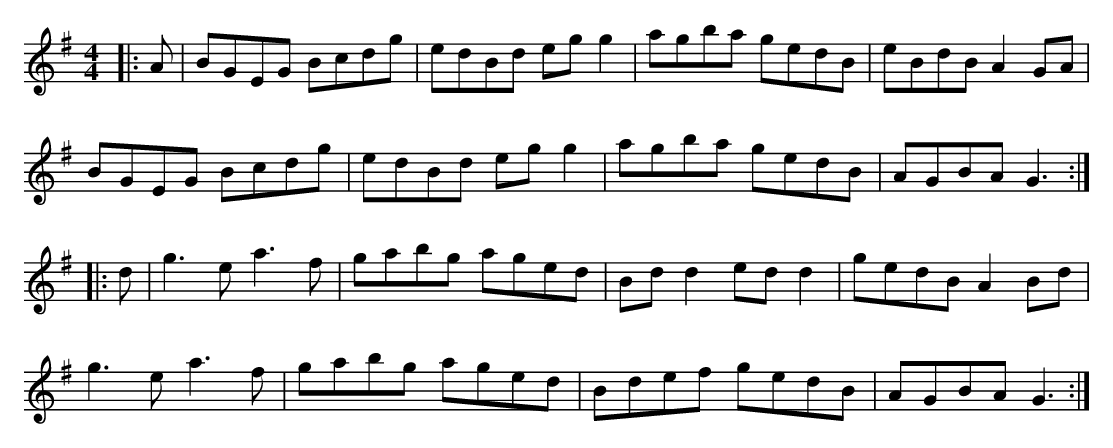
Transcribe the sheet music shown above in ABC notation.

X:1
M:4/4
K:G
|:A|BGEG Bcdg|edBd eg g2|agba gedB|eBdB A2 GA|
BGEG Bcdg|edBd eg g2|agba gedB|AGBA G3:|
|:d|g3e a3f|gabg aged|Bd d2 ed d2|gedB A2 Bd|
g3e a3f|gabg aged|Bdef gedB|AGBA G3:|
